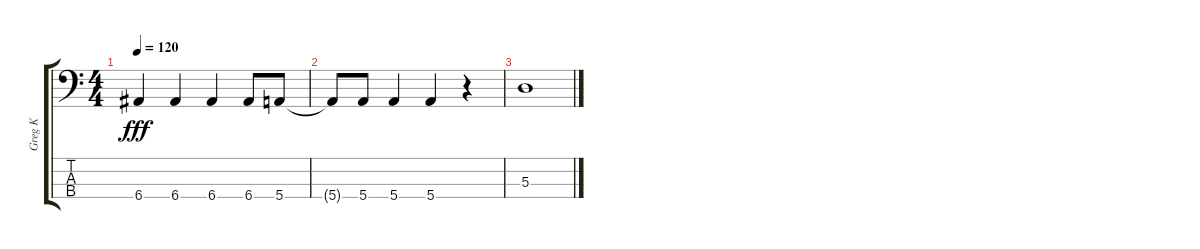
\track ("Greg K" "Greg K") {instrument electricbasspick}
\staff {score tabs}
\tuning (G2 D2 A1 E1) {hide}
\ts (4 4)
\tempo 120
\clef f4
\ks c
6.4.4{dy fff} 6.4.4 6.4.4 6.4.8 5.4.8 |
5.4{t}.8 5.4.8 5.4.4 5.4.4 r.4 |
5.3.1
